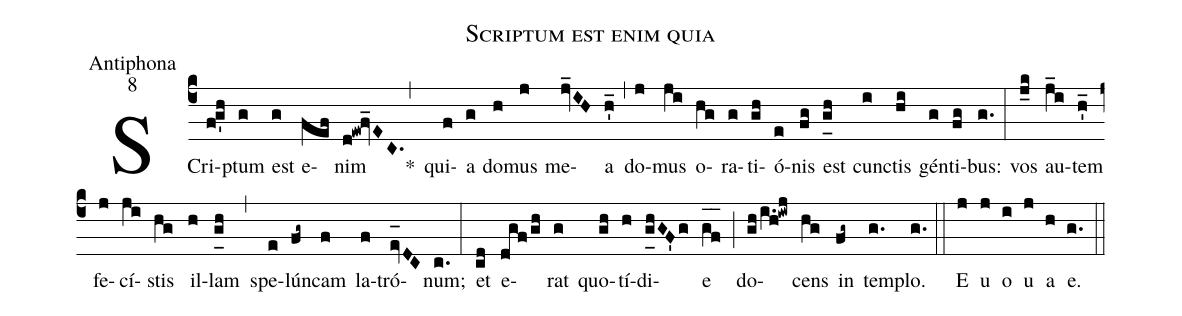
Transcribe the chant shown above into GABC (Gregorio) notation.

name:Scriptum est enim quia;
office-part:Antiphona;
mode:8;
%%
(c4) SCri(fg'h)ptum(g) est(g) e(fef)nim(d!ew!fv_EC.) <clear>*(,) qui(f)a(g) do(h)mus(j) me(jv_IH)a(h'_) (,) do(j)mus(ji) o(hg)ra(g)ti(gh)ó(e)nis(fg) est(g_[uh:l]h) cun(i)ctis(hi) gén(g)ti(fg)bus:(g.) (:) vos(j_k) au(j_i)tem(h'_) fe(j)cí(ji)stis(hg) il(h)lam(g_[uh:l]h) (,) spe(e)lún(fg~)cam(f) la(f)tró(ev_[oh:h]DC)num;(c.) (:) et(cd) e(dgf/gh)rat(g) quo(gh)tí(h)di(g_[uh:l]hGF'g)e(g_[oh:h]f_[oh:h]) (;) do(gh/i.h!iwj)cens(hg) in(fg~) tem(g.)plo.(g.) (::) <eu>E(j) u(j) o(i) u(j) a(h) e.</eu>(g.) (::)
